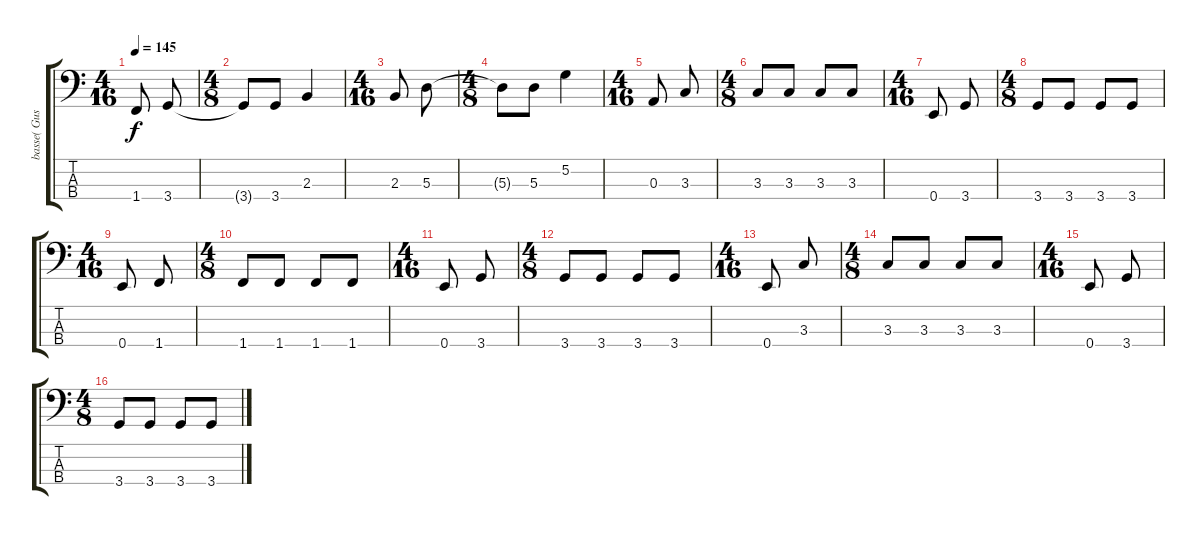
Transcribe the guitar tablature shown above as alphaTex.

\track ("basse( Gustafsson)" "basse( Gus") {instrument electricbasspick}
\staff {score tabs}
\tuning (G2 D2 A1 E1) {hide}
\ts (4 16)
\tempo 145
\clef f4
\ks c
1.4.8{dy f} 3.4.8 |
\ts (4 8)
3.4{t}.8 3.4.8 2.3.4 |
\ts (4 16)
2.3.8 5.3.8 |
\ts (4 8)
5.3{t}.8 5.3.8 5.2.4 |
\ts (4 16)
0.3.8 3.3.8 |
\ts (4 8)
3.3.8 3.3.8 3.3.8 3.3.8 |
\ts (4 16)
0.4.8 3.4.8 |
\ts (4 8)
3.4.8 3.4.8 3.4.8 3.4.8 |
\ts (4 16)
0.4.8 1.4.8 |
\ts (4 8)
1.4.8 1.4.8 1.4.8 1.4.8 |
\ts (4 16)
0.4.8 3.4.8 |
\ts (4 8)
3.4.8 3.4.8 3.4.8 3.4.8 |
\ts (4 16)
0.4.8 3.3.8 |
\ts (4 8)
3.3.8 3.3.8 3.3.8 3.3.8 |
\ts (4 16)
0.4.8 3.4.8 |
\ts (4 8)
3.4.8 3.4.8 3.4.8 3.4.8
